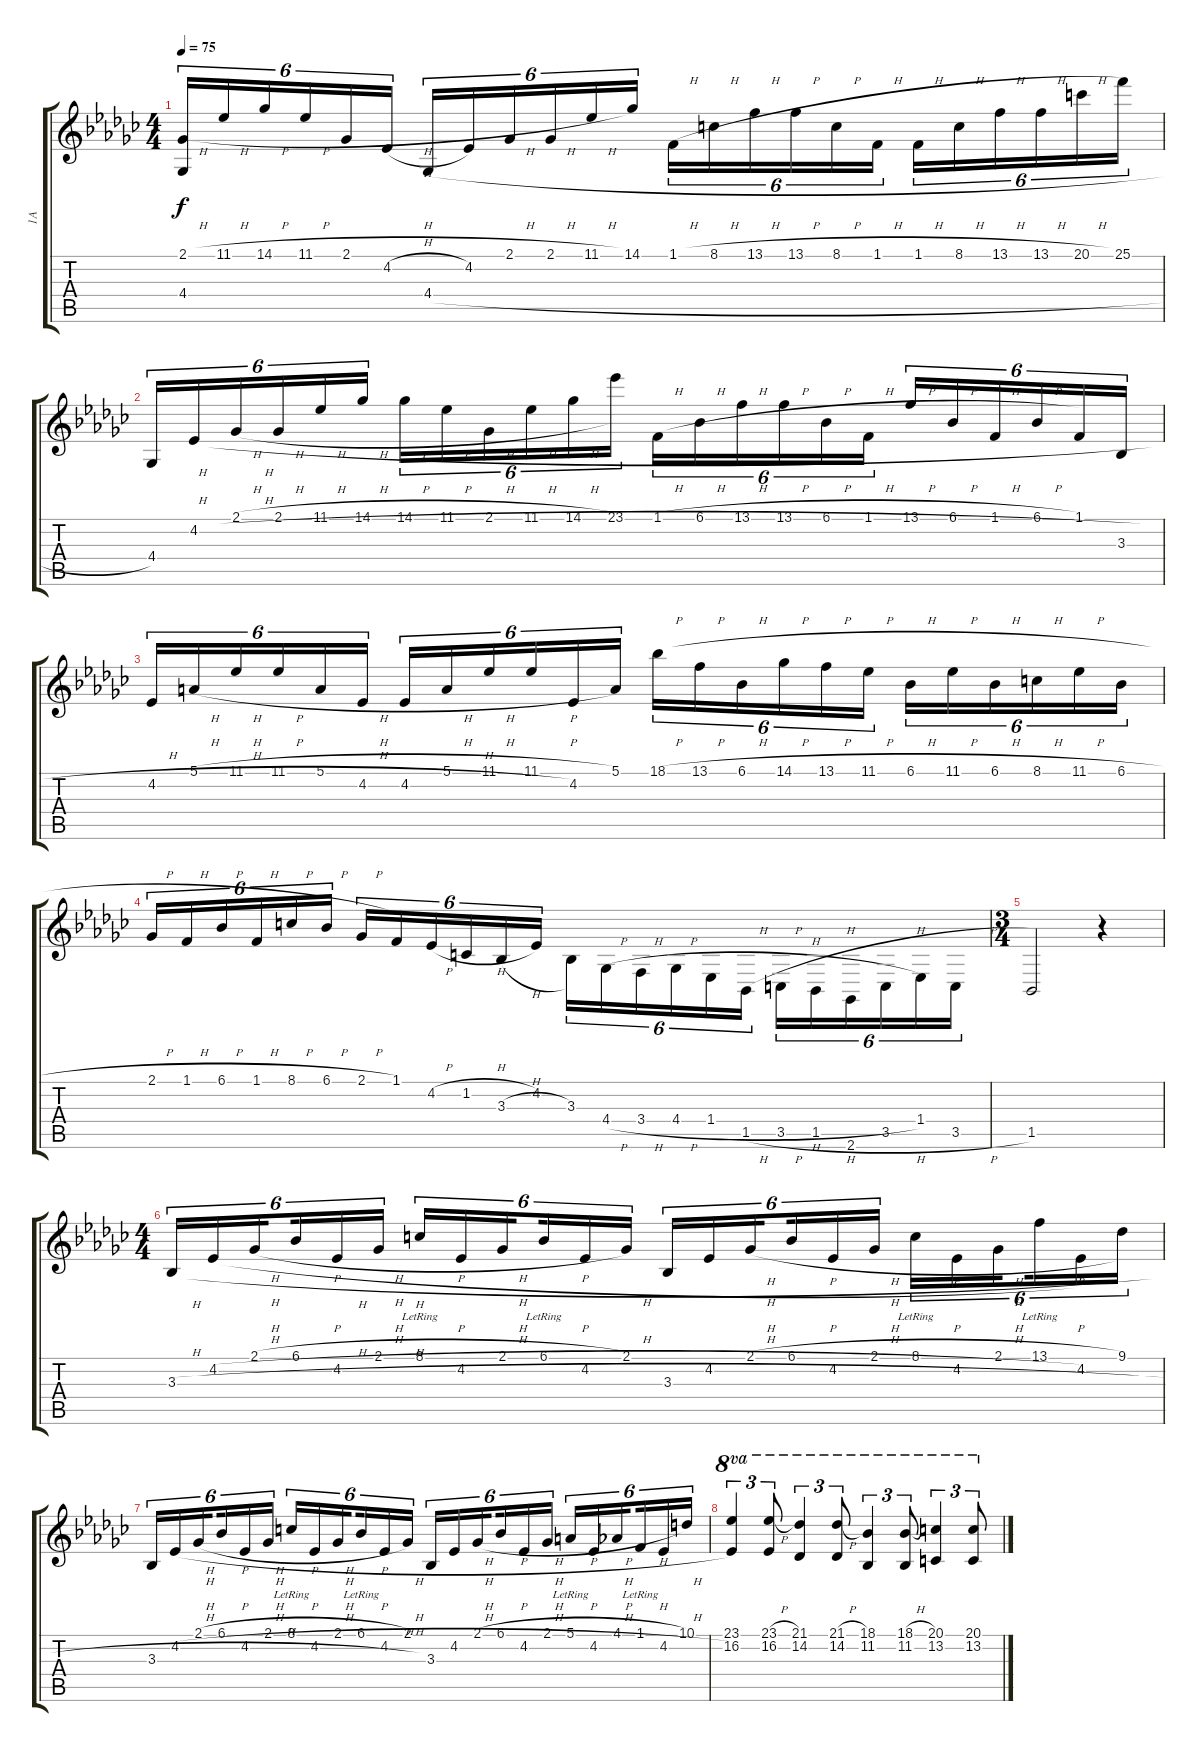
\track ("1A" "1A") {instrument acousticgrandpiano}
\staff {score tabs}
\tuning (E4 B3 G3 D3 A2 E2) {hide}
\ts (4 4)
\tempo 75
\clef g2
\ks gb
(2.1{h} 4.4).16{tu (6 4) dy f} 11.1{h}.16{tu (6 4)} 14.1{h}.16{tu (6 4)} 11.1{h}.16{tu (6 4)} 2.1{h}.16{tu (6 4)} 4.2{h}.16{tu (6 4)} 4.4{h}.16{tu (6 4)} 4.2.16{tu (6 4)} 2.1{h}.16{tu (6 4)} 2.1{h}.16{tu (6 4)} 11.1{h}.16{tu (6 4)} 14.1.16{tu (6 4)} 1.1{h}.16{tu (6 4)} 8.1{h}.16{tu (6 4)} 13.1{h}.16{tu (6 4)} 13.1{h}.16{tu (6 4)} 8.1{h}.16{tu (6 4)} 1.1{h}.16{tu (6 4)} 1.1{h}.16{tu (6 4)} 8.1{h}.16{tu (6 4)} 13.1{h}.16{tu (6 4)} 13.1{h}.16{tu (6 4)} 20.1{h}.16{tu (6 4)} 25.1.16{tu (6 4)} |
4.4.16{tu (6 4)} 4.2{h}.16{tu (6 4)} 2.1{h}.16{tu (6 4)} 2.1{h}.16{tu (6 4)} 11.1{h}.16{tu (6 4)} 14.1{h}.16{tu (6 4)} 14.1{h}.16{tu (6 4)} 11.1{h}.16{tu (6 4)} 2.1{h}.16{tu (6 4)} 11.1{h}.16{tu (6 4)} 14.1{h}.16{tu (6 4)} 23.1.16{tu (6 4)} 1.1{h}.16{tu (6 4)} 6.1{h}.16{tu (6 4)} 13.1{h}.16{tu (6 4)} 13.1{h}.16{tu (6 4)} 6.1{h}.16{tu (6 4)} 1.1{h}.16{tu (6 4)} 13.1{h}.16{tu (6 4)} 6.1{h}.16{tu (6 4)} 1.1{h}.16{tu (6 4)} 6.1{h}.16{tu (6 4)} 1.1.16{tu (6 4)} 3.3.16{tu (6 4)} |
4.2{h}.16{tu (6 4)} 5.1{h}.16{tu (6 4)} 11.1{h}.16{tu (6 4)} 11.1{h}.16{tu (6 4)} 5.1{h}.16{tu (6 4)} 4.2{h}.16{tu (6 4)} 4.2{h}.16{tu (6 4)} 5.1{h}.16{tu (6 4)} 11.1{h}.16{tu (6 4)} 11.1{h}.16{tu (6 4)} 4.2.16{tu (6 4)} 5.1.16{tu (6 4)} 18.1{h}.16{tu (6 4) volume 8} 13.1{h}.16{tu (6 4)} 6.1{h}.16{tu (6 4)} 14.1{h}.16{tu (6 4)} 13.1{h}.16{tu (6 4)} 11.1{h}.16{tu (6 4)} 6.1{h}.16{tu (6 4)} 11.1{h}.16{tu (6 4)} 6.1{h}.16{tu (6 4)} 8.1{h}.16{tu (6 4)} 11.1{h}.16{tu (6 4)} 6.1{h}.16{tu (6 4)} |
2.1{h}.16{tu (6 4)} 1.1{h}.16{tu (6 4)} 6.1{h}.16{tu (6 4)} 1.1{h}.16{tu (6 4)} 8.1{h}.16{tu (6 4)} 6.1{h}.16{tu (6 4)} 2.1{h}.16{tu (6 4)} 1.1.16{tu (6 4)} 4.2{h}.16{tu (6 4)} 1.2{h}.16{tu (6 4)} 3.3{h}.16{tu (6 4)} 4.2.16{tu (6 4)} 3.3.16{tu (6 4) beam Down} 4.4{h}.16{tu (6 4) beam Down} 3.4{h}.16{tu (6 4) beam Down} 4.4{h}.16{tu (6 4) beam Down} 1.4{h}.16{tu (6 4) beam Down} 1.5{h}.16{tu (6 4) beam Down} 3.5{h}.16{tu (6 4) beam Down} 1.5{h}.16{tu (6 4) beam Down} 2.6.16{tu (6 4) beam Down} 3.5{h}.16{tu (6 4) beam Down} 1.4.16{tu (6 4) beam Down} 3.5{h}.16{tu (6 4) beam Down} |
\ts (3 4)
1.5.2 r.4 |
\ts (4 4)
3.3{h}.16{tu (6 4) volume 8} 4.2{h}.16{tu (6 4)} 2.1{h}.16{tu (6 4) beam splitsecondary} 6.1{h}.16{tu (6 4)} 4.2{h}.16{tu (6 4)} 2.1{h}.16{tu (6 4)} 8.1{h lr}.16{tu (6 4)} 4.2{h}.16{tu (6 4)} 2.1{h}.16{tu (6 4) beam splitsecondary} 6.1{h lr}.16{tu (6 4)} 4.2{h}.16{tu (6 4)} 2.1.16{tu (6 4)} 3.3{h}.16{tu (6 4)} 4.2{h}.16{tu (6 4)} 2.1{h}.16{tu (6 4) beam splitsecondary} 6.1{h}.16{tu (6 4)} 4.2{h}.16{tu (6 4)} 2.1{h}.16{tu (6 4)} 8.1{h lr}.16{tu (6 4)} 4.2{h}.16{tu (6 4)} 2.1{h}.16{tu (6 4) beam splitsecondary} 13.1{h lr}.16{tu (6 4)} 4.2.16{tu (6 4)} 9.1.16{tu (6 4)} |
3.3{h}.16{tu (6 4)} 4.2{h}.16{tu (6 4)} 2.1{h}.16{tu (6 4) beam splitsecondary} 6.1{h}.16{tu (6 4)} 4.2{h}.16{tu (6 4)} 2.1{h}.16{tu (6 4)} 8.1{h lr}.16{tu (6 4)} 4.2{h}.16{tu (6 4)} 2.1{h}.16{tu (6 4) beam splitsecondary} 6.1{h lr}.16{tu (6 4)} 4.2{h}.16{tu (6 4)} 2.1.16{tu (6 4)} 3.3.16{tu (6 4)} 4.2{h}.16{tu (6 4)} 2.1{h}.16{tu (6 4) beam splitsecondary} 6.1{h}.16{tu (6 4)} 4.2{h}.16{tu (6 4)} 2.1{h}.16{tu (6 4)} 5.1{h lr}.16{tu (6 4)} 4.2{h}.16{tu (6 4)} 4.1{h}.16{tu (6 4) beam splitsecondary} 1.1{h lr}.16{tu (6 4)} 4.2{h}.16{tu (6 4)} 10.1.16{tu (6 4)} |
(23.1 16.2).4{tu (3 2) ot 8va volume 12} (23.1{h} 16.2).8{tu (3 2) ot 8va} (21.1 14.2).4{tu (3 2) ot 8va} (21.1{h} 14.2).8{tu (3 2) ot 8va} (18.1 11.2).4{tu (3 2) ot 8va} (18.1{h} 11.2).8{tu (3 2) ot 8va} (20.1 13.2).4{tu (3 2) ot 8va} (20.1{h} 13.2).8{tu (3 2) ot 8va}
